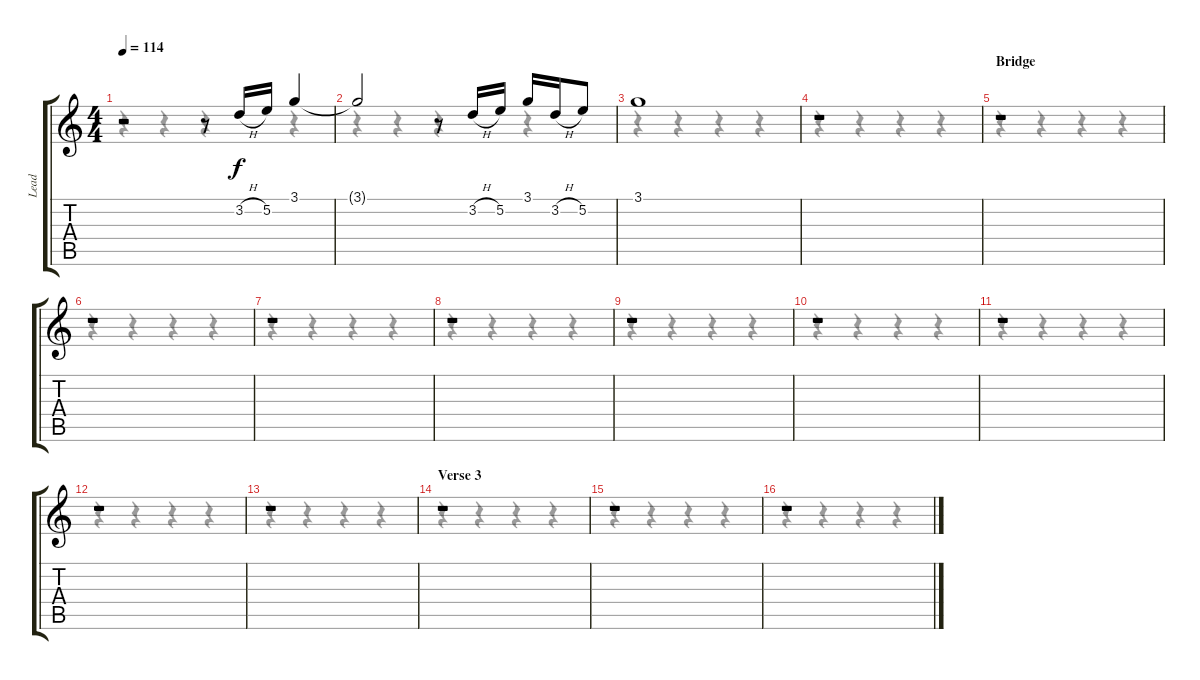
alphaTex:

\track ("Lead" "Lead") {instrument electricguitarjazz}
\staff {score tabs}
\tuning (E4 B3 G3 D3 A2 E2) {hide}
\voice
\ts (4 4)
\tempo 114
\clef g2
\ks c
r.2{dy f} r.8 3.2{h}.16 5.2.16 3.1.4 |
3.1{t}.2 r.8 3.2{h}.16 5.2.16 3.1.16 3.2{h}.16 5.2.8 |
3.1.1 |
r.1 |
\section ("" "Bridge")
r.1 |
r.1 |
r.1 |
r.1 |
r.1 |
r.1 |
r.1 |
r.1 |
r.1 |
\section ("" "Verse 3")
r.1 |
r.1 |
r.1
\voice
\clef g2
\ottava regular
\simile none
\ks c
r.4{dy f} r.4 r.4 r.4 |
r.4 r.4 r.4 r.4 |
r.4 r.4 r.4 r.4 |
r.4 r.4 r.4 r.4 |
r.4 r.4 r.4 r.4 |
r.4 r.4 r.4 r.4 |
r.4 r.4 r.4 r.4 |
r.4 r.4 r.4 r.4 |
r.4 r.4 r.4 r.4 |
r.4 r.4 r.4 r.4 |
r.4 r.4 r.4 r.4 |
r.4 r.4 r.4 r.4 |
r.4 r.4 r.4 r.4 |
r.4 r.4 r.4 r.4 |
r.4 r.4 r.4 r.4 |
r.4 r.4 r.4 r.4
